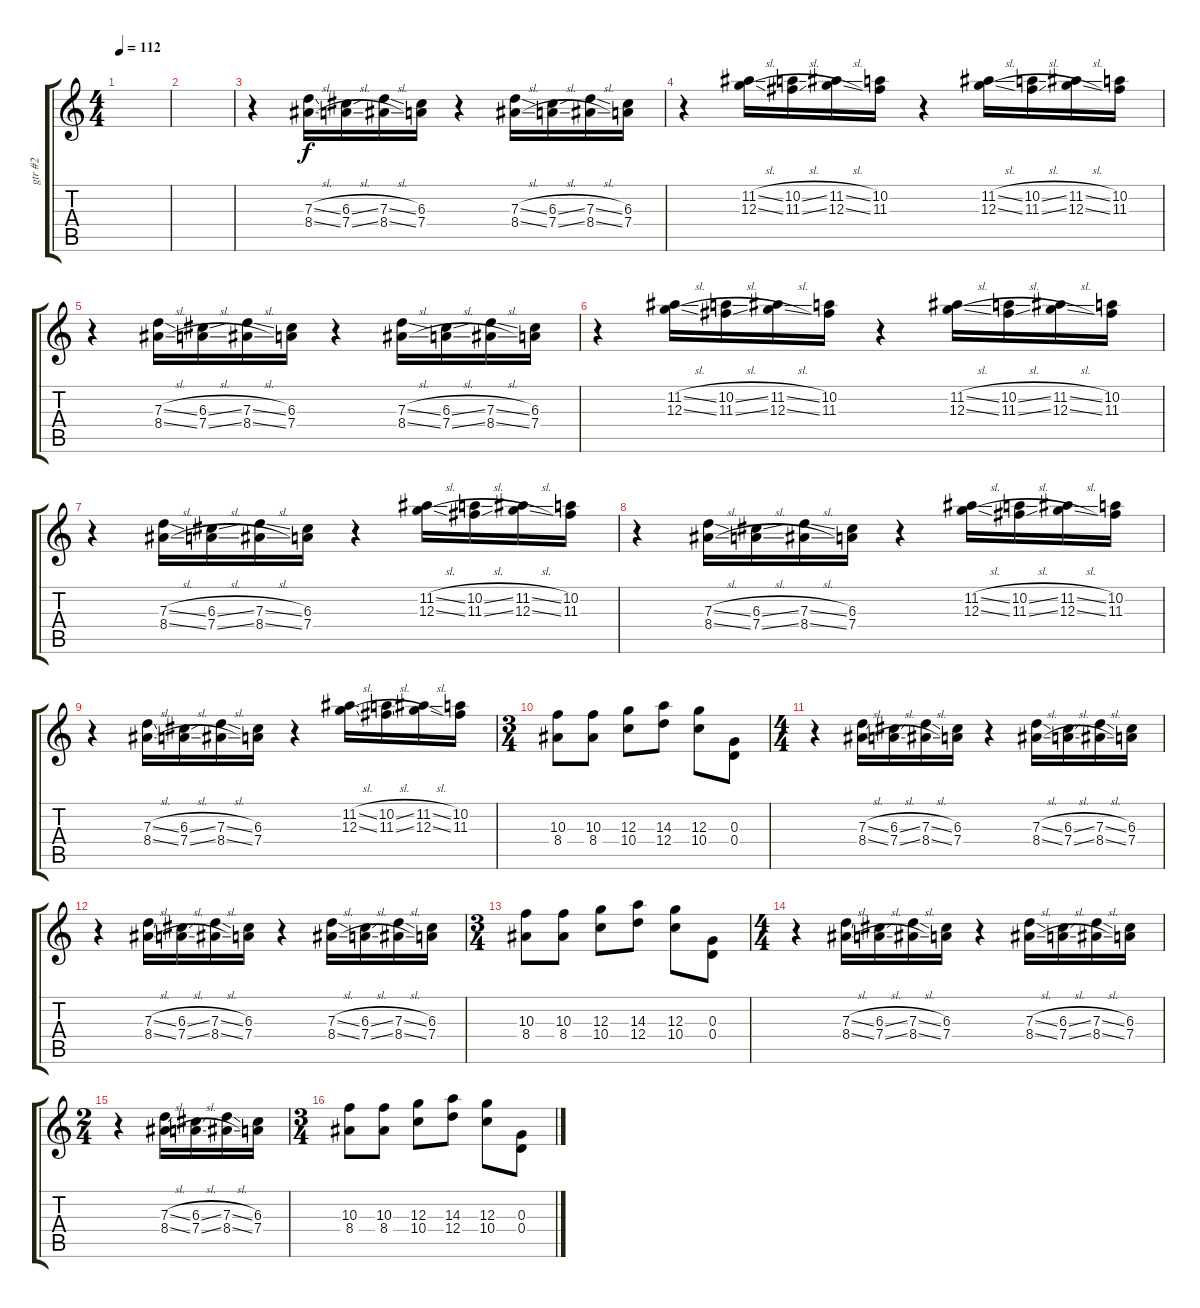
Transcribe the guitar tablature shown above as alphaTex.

\track ("gtr #2" "gtr #2") {instrument distortionguitar}
\staff {score tabs}
\tuning (E4 B3 G3 D3 A2 E2) {hide}
\ts (4 4)
\tempo 112
\clef g2
\ks c
|
|
r.4 (7.3{sl} 8.4{sl}).16 (6.3{sl} 7.4{sl}).16 (7.3{sl} 8.4{sl}).16 (6.3 7.4).16 r.4 (7.3{sl} 8.4{sl}).16 (6.3{sl} 7.4{sl}).16 (7.3{sl} 8.4{sl}).16 (6.3 7.4).16 |
r.4 (11.2{sl} 12.3{sl}).16 (10.2{sl} 11.3{sl}).16 (11.2{sl} 12.3{sl}).16 (10.2 11.3).16 r.4 (11.2{sl} 12.3{sl}).16 (10.2{sl} 11.3{sl}).16 (11.2{sl} 12.3{sl}).16 (10.2 11.3).16 |
r.4 (7.3{sl} 8.4{sl}).16 (6.3{sl} 7.4{sl}).16 (7.3{sl} 8.4{sl}).16 (6.3 7.4).16 r.4 (7.3{sl} 8.4{sl}).16 (6.3{sl} 7.4{sl}).16 (7.3{sl} 8.4{sl}).16 (6.3 7.4).16 |
r.4 (11.2{sl} 12.3{sl}).16 (10.2{sl} 11.3{sl}).16 (11.2{sl} 12.3{sl}).16 (10.2 11.3).16 r.4 (11.2{sl} 12.3{sl}).16 (10.2{sl} 11.3{sl}).16 (11.2{sl} 12.3{sl}).16 (10.2 11.3).16 |
r.4 (7.3{sl} 8.4{sl}).16 (6.3{sl} 7.4{sl}).16 (7.3{sl} 8.4{sl}).16 (6.3 7.4).16 r.4 (11.2{sl} 12.3{sl}).16 (10.2{sl} 11.3{sl}).16 (11.2{sl} 12.3{sl}).16 (10.2 11.3).16 |
r.4 (7.3{sl} 8.4{sl}).16 (6.3{sl} 7.4{sl}).16 (7.3{sl} 8.4{sl}).16 (6.3 7.4).16 r.4 (11.2{sl} 12.3{sl}).16 (10.2{sl} 11.3{sl}).16 (11.2{sl} 12.3{sl}).16 (10.2 11.3).16 |
r.4 (7.3{sl} 8.4{sl}).16 (6.3{sl} 7.4{sl}).16 (7.3{sl} 8.4{sl}).16 (6.3 7.4).16 r.4 (11.2{sl} 12.3{sl}).16 (10.2{sl} 11.3{sl}).16 (11.2{sl} 12.3{sl}).16 (10.2 11.3).16 |
\ts (3 4)
(10.3 8.4).8 (10.3 8.4).8 (12.3 10.4).8 (14.3 12.4).8 (12.3 10.4).8 (0.3 0.4).8 |
\ts (4 4)
r.4 (7.3{sl} 8.4{sl}).16 (6.3{sl} 7.4{sl}).16 (7.3{sl} 8.4{sl}).16 (6.3 7.4).16 r.4 (7.3{sl} 8.4{sl}).16 (6.3{sl} 7.4{sl}).16 (7.3{sl} 8.4{sl}).16 (6.3 7.4).16 |
r.4 (7.3{sl} 8.4{sl}).16 (6.3{sl} 7.4{sl}).16 (7.3{sl} 8.4{sl}).16 (6.3 7.4).16 r.4 (7.3{sl} 8.4{sl}).16 (6.3{sl} 7.4{sl}).16 (7.3{sl} 8.4{sl}).16 (6.3 7.4).16 |
\ts (3 4)
(10.3 8.4).8 (10.3 8.4).8 (12.3 10.4).8 (14.3 12.4).8 (12.3 10.4).8 (0.3 0.4).8 |
\ts (4 4)
r.4 (7.3{sl} 8.4{sl}).16 (6.3{sl} 7.4{sl}).16 (7.3{sl} 8.4{sl}).16 (6.3 7.4).16 r.4 (7.3{sl} 8.4{sl}).16 (6.3{sl} 7.4{sl}).16 (7.3{sl} 8.4{sl}).16 (6.3 7.4).16 |
\ts (2 4)
r.4 (7.3{sl} 8.4{sl}).16 (6.3{sl} 7.4{sl}).16 (7.3{sl} 8.4{sl}).16 (6.3 7.4).16 |
\ts (3 4)
(10.3 8.4).8 (10.3 8.4).8 (12.3 10.4).8 (14.3 12.4).8 (12.3 10.4).8 (0.3 0.4).8
